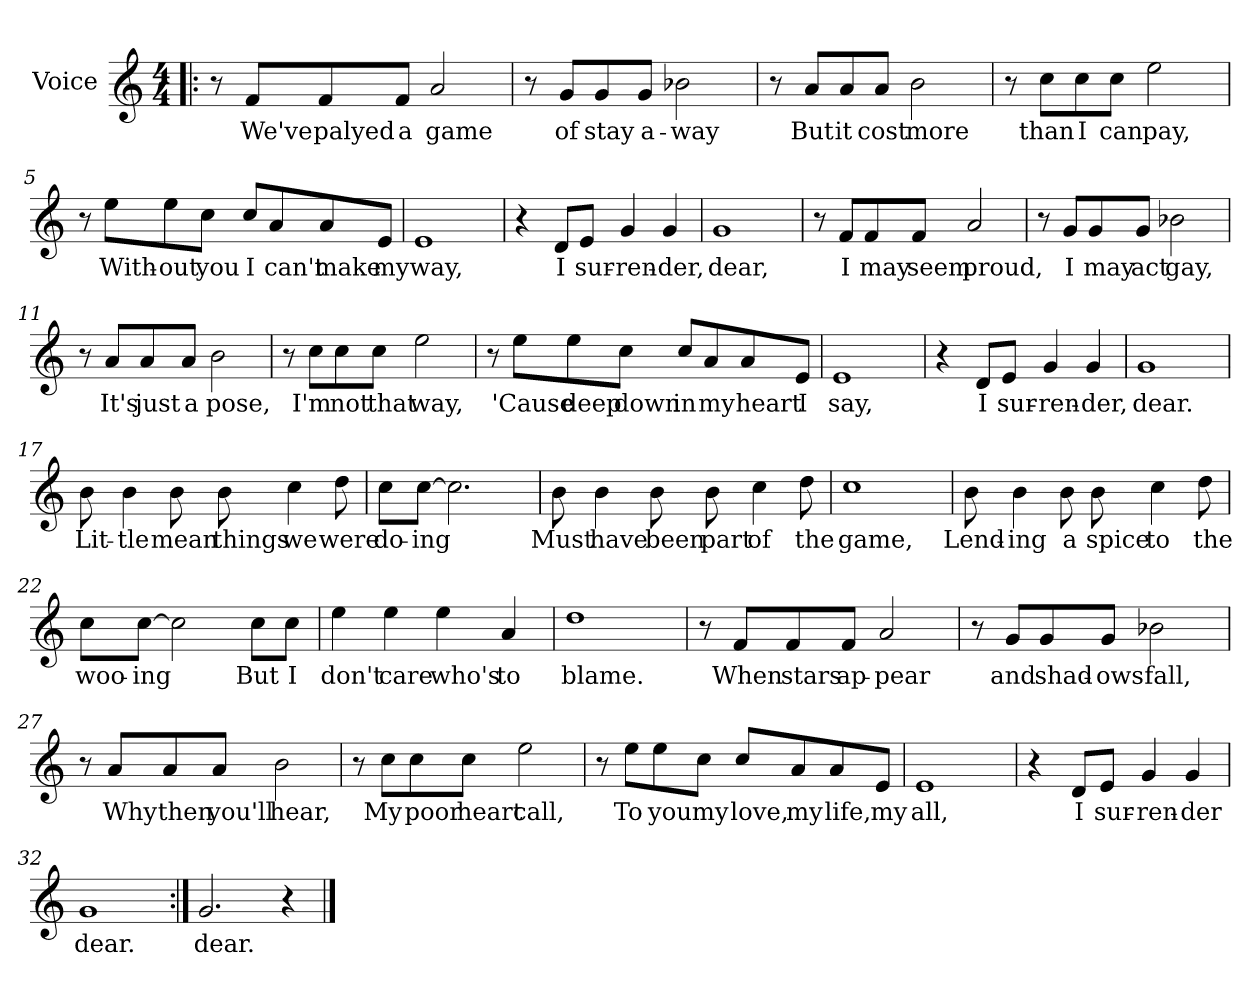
**kern	**text
*part1	*part1
*staff1	*staff1
*I"Voice	*
*clefG2	*
*k[]	*
*C:	*
*M4/4	*
=1!|:	=1!|:
8r	.
8f/L	We've
8f/	palyed
8f/J	a
2a/	game
=2	=2
8r	.
8g/L	of
8g/	stay
8g/J	a-
2b-X\	-way
=3	=3
8r	.
8a/L	But
8a/	it
8a/J	cost
2b\	more
=4	=4
8r	.
8cc\L	than
8cc\	I
8cc\J	can
2ee\	pay,
!!LO:LB:g=z
=5	=5
8r	.
8ee\L	With-
8ee\	-out
8cc\J	you
8cc/L	I
8a/	can't
8a/	make
8e/J	my
=6	=6
1e	way,
=7	=7
4r	.
8d/L	I
8e/J	sur-
4g/	-ren-
4g/	-der,
=8	=8
1g	dear,
!!LO:LB:g=z
=9	=9
8r	.
8f/L	I
8f/	may
8f/J	seem
2a/	proud,
=10	=10
8r	.
8g/L	I
8g/	may
8g/J	act
2b-X\	gay,
=11	=11
8r	.
8a/L	It's
8a/	just
8a/J	a
2b\	pose,
=12	=12
8r	.
8cc\L	I'm
8cc\	not
8cc\J	that
2ee\	way,
!!LO:LB:g=z
=13	=13
8r	.
8ee\L	'Cause
8ee\	deep
8cc\J	down
8cc/L	in
8a/	my
8a/	heart
8e/J	I
=14	=14
1e	say,
=15	=15
4r	.
8d/L	I
8e/J	sur-
4g/	-ren-
4g/	-der,
=16	=16
1g	dear.
!!LO:LB:g=z
=17	=17
8b\	Lit-
4b\	-tle
8b\	mean
8b\	things
4cc\	we
8dd\	were
=18	=18
8cc\L	do-
[8cc\J	-ing
2.cc\]	.
=19	=19
8b\	Must
4b\	have
8b\	been
8b\	part
4cc\	of
8dd\	the
=20	=20
1cc	game,
!!LO:LB:g=z
=21	=21
8b\	Lend-
4b\	-ing
8b\	a
8b\	spice
4cc\	to
8dd\	the
=22	=22
8cc\L	woo-
[8cc\J	-ing
2cc\]	.
8cc\L	But
8cc\J	I
=23	=23
4ee\	don't
4ee\	care
4ee\	who's
4a/	to
=24	=24
1dd	blame.
!!LO:LB:g=z
=25	=25
8r	.
8f/L	When
8f/	stars
8f/J	ap-
2a/	-pear
=26	=26
8r	.
8g/L	and
8g/	shad-
8g/J	-ows
2b-X\	fall,
=27	=27
8r	.
8a/L	Why
8a/	then
8a/J	you'll
2b\	hear,
=28	=28
8r	.
8cc\L	My
8cc\	poor
8cc\J	heart
2ee\	call,
!!LO:LB:g=z
=29	=29
8r	.
8ee\L	To
8ee\	you
8cc\J	my
8cc/L	love,
8a/	my
8a/	life,
8e/J	my
=30	=30
1e	all,
=31	=31
4r	.
8d/L	I
8e/J	sur-
4g/	-ren-
4g/	-der
=32	=32
1g	dear.
=33:|!	=33:|!
2.g/	dear.
4r	.
==	==
*-	*-
